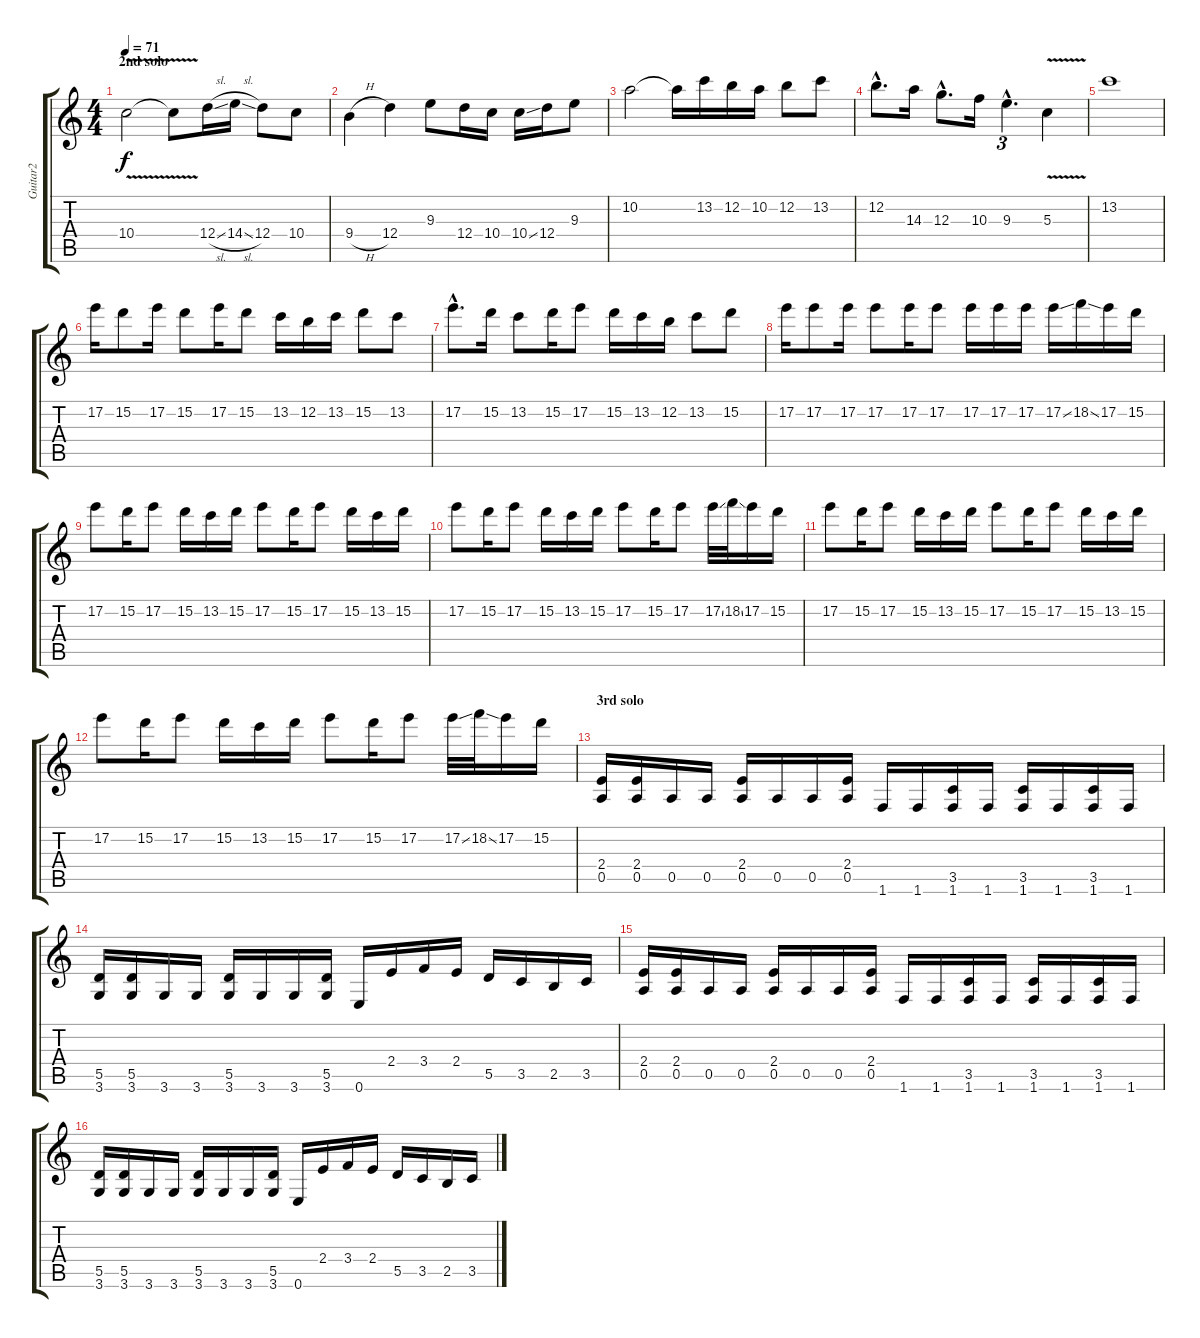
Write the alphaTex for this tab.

\track ("Guitar2" "Guitar2") {instrument overdrivenguitar}
\staff {score tabs}
\tuning (E4 B3 G3 D3 A2 E2) {hide}
\ts (4 4)
\section ("" "2nd solo")
\tempo 71
\clef g2
\ks c
10.4{v}.2{dy f} 10.4{t}.8 12.4{sl}.16 14.4{sl}.16 12.4.8 10.4.8 |
9.4{h}.4 12.4.4 9.3.8 12.4.16 10.4.16 10.4{ss}.16 12.4.16 9.3.8 |
10.2.2 10.2{t}.16 13.2.16 12.2.16 10.2.16 12.2.8 13.2.8 |
12.2{hac}.8{d} 14.3.16 12.3{hac}.8{d} 10.3.16 9.3{hac}.4{d tu (3 2)} 5.3{v}.4 |
13.2.1 |
17.2.16 15.2.8 17.2.16 15.2.8 17.2.16 15.2.8 13.2.16 12.2.16 13.2.16 15.2.8 13.2.8 |
17.2{hac}.8{d} 15.2.16 13.2.8 15.2.16 17.2.8 15.2.16 13.2.16 12.2.16 13.2.8 15.2.8 |
17.2.16 17.2.8 17.2.16 17.2.8 17.2.16 17.2.8 17.2.16 17.2.16 17.2.16 17.2{ss}.16 18.2{ss}.16 17.2.16 15.2.16 |
17.2.8 15.2.16 17.2.8 15.2.16 13.2.16 15.2.16 17.2.8 15.2.16 17.2.8 15.2.16 13.2.16 15.2.16 |
17.2.8 15.2.16 17.2.8 15.2.16 13.2.16 15.2.16 17.2.8 15.2.16 17.2.8 17.2{ss}.32 18.2{ss}.32 17.2.16 15.2.16 |
17.2.8 15.2.16 17.2.8 15.2.16 13.2.16 15.2.16 17.2.8 15.2.16 17.2.8 15.2.16 13.2.16 15.2.16 |
17.2.8 15.2.16 17.2.8 15.2.16 13.2.16 15.2.16 17.2.8 15.2.16 17.2.8 17.2{ss}.32 18.2{ss}.32 17.2.16 15.2.16 |
\section ("" "3rd solo")
(2.4 0.5).16 (2.4 0.5).16 0.5.16 0.5.16 (2.4 0.5).16 0.5.16 0.5.16 (2.4 0.5).16 1.6.16 1.6.16 (3.5 1.6).16 1.6.16 (3.5 1.6).16 1.6.16 (3.5 1.6).16 1.6.16 |
(5.5 3.6).16 (5.5 3.6).16 3.6.16 3.6.16 (5.5 3.6).16 3.6.16 3.6.16 (5.5 3.6).16 0.6.16 2.4.16 3.4.16 2.4.16 5.5.16 3.5.16 2.5.16 3.5.16 |
(2.4 0.5).16 (2.4 0.5).16 0.5.16 0.5.16 (2.4 0.5).16 0.5.16 0.5.16 (2.4 0.5).16 1.6.16 1.6.16 (3.5 1.6).16 1.6.16 (3.5 1.6).16 1.6.16 (3.5 1.6).16 1.6.16 |
(5.5 3.6).16 (5.5 3.6).16 3.6.16 3.6.16 (5.5 3.6).16 3.6.16 3.6.16 (5.5 3.6).16 0.6.16 2.4.16 3.4.16 2.4.16 5.5.16 3.5.16 2.5.16 3.5.16
